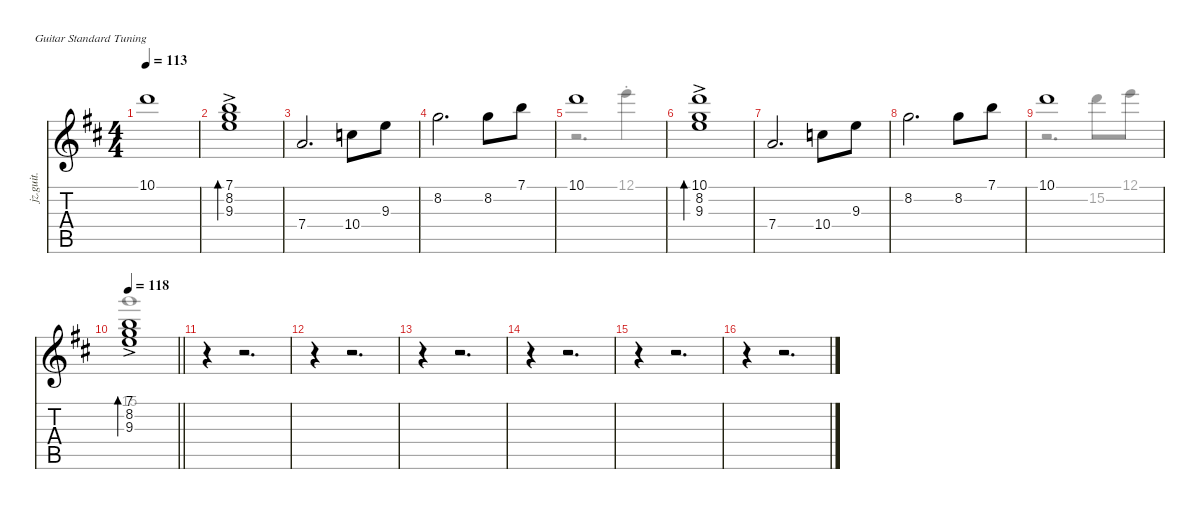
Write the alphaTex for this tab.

\defaultSystemsLayout 4
\hideDynamics
\bracketExtendMode nobrackets
\otherSystemsTrackNameOrientation horizontal
\track ("Kirk - Clean Rythme" "jz.guit.") {instrument distortionguitar}
\staff {score tabs}
\tuning (E4 B3 G3 D3 A2 E2)
\voice
\ts (4 4)
\tempo 113
\clef g2
\ks bminor
10.1{acc forcenatural}.1{dy f beam Down} |
(7.1{ac acc forcenatural} 8.2{ac acc forcenatural} 9.3{ac acc forcenatural}).1{bd 120 beam Down} |
7.4{acc forcenatural}.2{d beam Up} 10.4{acc forcenatural}.8{beam Down} 9.3{acc forcenatural}.8{beam Down} |
8.2{acc forcenatural}.2{d beam Down} 8.2{acc forcenatural}.8{beam Down} 7.1{acc forcenatural}.8{beam Down} |
10.1{acc forcenatural}.1{beam Up} |
(10.1{ac acc forcenatural} 8.2{ac acc forcenatural} 9.3{ac acc forcenatural}).1{bd 120 beam Down} |
7.4{acc forcenatural}.2{d beam Up} 10.4{acc forcenatural}.8{beam Down} 9.3{acc forcenatural}.8{beam Down} |
8.2{acc forcenatural}.2{d beam Down} 8.2{acc forcenatural}.8{beam Down} 7.1{acc forcenatural}.8{beam Down} |
10.1{acc forcenatural}.1{beam Up} |
\tempo 118
\barLineRight lightlight
(7.1{ac acc forcenatural} 8.2{ac acc forcenatural} 9.3{ac acc forcenatural}).1{bd 120 beam Up} |
r.4{beam Down} r.2{d beam Down} |
r.4{beam Down} r.2{d beam Down} |
r.4{beam Down} r.2{d beam Down} |
r.4{beam Down} r.2{d beam Down} |
r.4{beam Down} r.2{d beam Down} |
r.4{beam Down} r.2{d beam Down}
\voice
\clef g2
\ottava regular
\simile none
\ks bminor
|
|
|
|
r.2{d beam Down} 12.1{st acc forcenatural}.4{beam Down} |
|
|
|
r.2{d beam Down} 15.2{acc forcenatural}.8{beam Down} 12.1{acc forcenatural}.8{beam Down} |
\barLineRight lightlight
15.1{acc forcenatural}.1{beam Down} |
|
|
|
|
|
